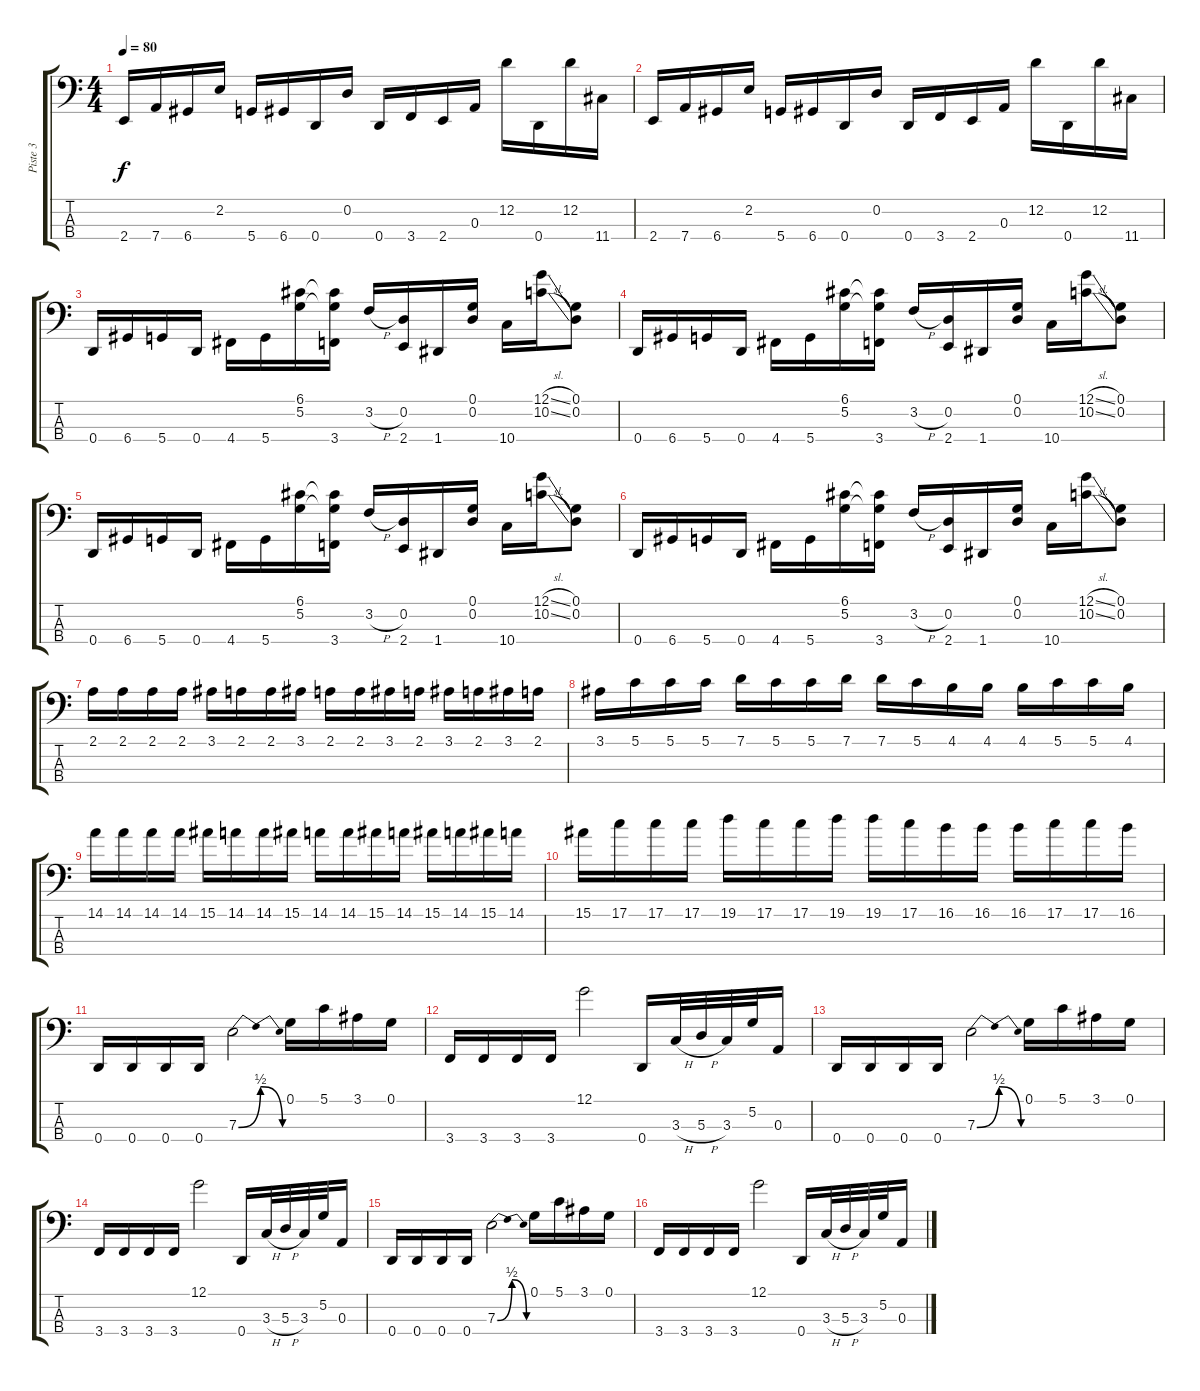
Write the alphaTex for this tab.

\track ("Piste 3" "Piste 3") {instrument electricbassfinger}
\staff {score tabs}
\tuning (G2 D2 A1 D1) {hide}
\ts (4 4)
\tempo 80
\clef f4
\ks c
2.4.16{dy f} 7.4.16 6.4.16 2.2.16 5.4.16 6.4.16 0.4.16 0.2.16 0.4.16 3.4.16 2.4.16 0.3.16 12.2.16 0.4.16 12.2.16 11.4.16 |
2.4.16 7.4.16 6.4.16 2.2.16 5.4.16 6.4.16 0.4.16 0.2.16 0.4.16 3.4.16 2.4.16 0.3.16 12.2.16 0.4.16 12.2.16 11.4.16 |
0.4.16{instrument electricbassfinger} 6.4.16 5.4.16 0.4.16 4.4.16 5.4.16 (6.1 5.2).16{instrument slapbass1} (6.1{t} 5.2{t} 3.4).16{instrument electricbassfinger} 3.2{h}.16 (0.2 2.4).16 1.4.16 (0.1 0.2).16{instrument slapbass1} 10.4.16 (12.1{sl} 10.2{sl}).16 (0.1 0.2).8 |
0.4.16{instrument electricbassfinger} 6.4.16 5.4.16 0.4.16 4.4.16 5.4.16 (6.1 5.2).16{instrument slapbass1} (6.1{t} 5.2{t} 3.4).16{instrument electricbassfinger} 3.2{h}.16 (0.2 2.4).16 1.4.16 (0.1 0.2).16{instrument slapbass1} 10.4.16 (12.1{sl} 10.2{sl}).16 (0.1 0.2).8 |
0.4.16{instrument electricbassfinger} 6.4.16 5.4.16 0.4.16 4.4.16 5.4.16 (6.1 5.2).16{instrument slapbass1} (6.1{t} 5.2{t} 3.4).16{instrument electricbassfinger} 3.2{h}.16 (0.2 2.4).16 1.4.16 (0.1 0.2).16{instrument slapbass1} 10.4.16 (12.1{sl} 10.2{sl}).16 (0.1 0.2).8 |
0.4.16{instrument electricbassfinger} 6.4.16 5.4.16 0.4.16 4.4.16 5.4.16 (6.1 5.2).16{instrument slapbass1} (6.1{t} 5.2{t} 3.4).16{instrument electricbassfinger} 3.2{h}.16 (0.2 2.4).16 1.4.16 (0.1 0.2).16{instrument slapbass1} 10.4.16 (12.1{sl} 10.2{sl}).16 (0.1 0.2).8 |
2.1.16 2.1.16 2.1.16 2.1.16 3.1.16 2.1.16 2.1.16 3.1.16 2.1.16 2.1.16 3.1.16 2.1.16 3.1.16 2.1.16 3.1.16 2.1.16 |
3.1.16 5.1.16 5.1.16 5.1.16 7.1.16 5.1.16 5.1.16 7.1.16 7.1.16 5.1.16 4.1.16 4.1.16 4.1.16 5.1.16 5.1.16 4.1.16 |
14.1.16 14.1.16 14.1.16 14.1.16 15.1.16 14.1.16 14.1.16 15.1.16 14.1.16 14.1.16 15.1.16 14.1.16 15.1.16 14.1.16 15.1.16 14.1.16 |
15.1.16 17.1.16 17.1.16 17.1.16 19.1.16 17.1.16 17.1.16 19.1.16 19.1.16 17.1.16 16.1.16 16.1.16 16.1.16 17.1.16 17.1.16 16.1.16 |
0.4.16{instrument slapbass1} 0.4.16 0.4.16 0.4.16 7.3{be (bendrelease 0 0 15 2 30 2 60 0)}.2 0.1.16 5.1.16 3.1.16 0.1.16 |
3.4.16 3.4.16 3.4.16 3.4.16 12.1.2 0.4.16 3.3{h}.32 5.3{h}.32 3.3.32 5.2.32 0.3.16 |
0.4.16{instrument slapbass1} 0.4.16 0.4.16 0.4.16 7.3{be (bendrelease 0 0 15 2 30 2 60 0)}.2 0.1.16 5.1.16 3.1.16 0.1.16 |
3.4.16 3.4.16 3.4.16 3.4.16 12.1.2 0.4.16 3.3{h}.32 5.3{h}.32 3.3.32 5.2.32 0.3.16 |
0.4.16{instrument slapbass1} 0.4.16 0.4.16 0.4.16 7.3{be (bendrelease 0 0 15 2 30 2 60 0)}.2 0.1.16 5.1.16 3.1.16 0.1.16 |
3.4.16 3.4.16 3.4.16 3.4.16 12.1.2 0.4.16 3.3{h}.32 5.3{h}.32 3.3.32 5.2.32 0.3.16
